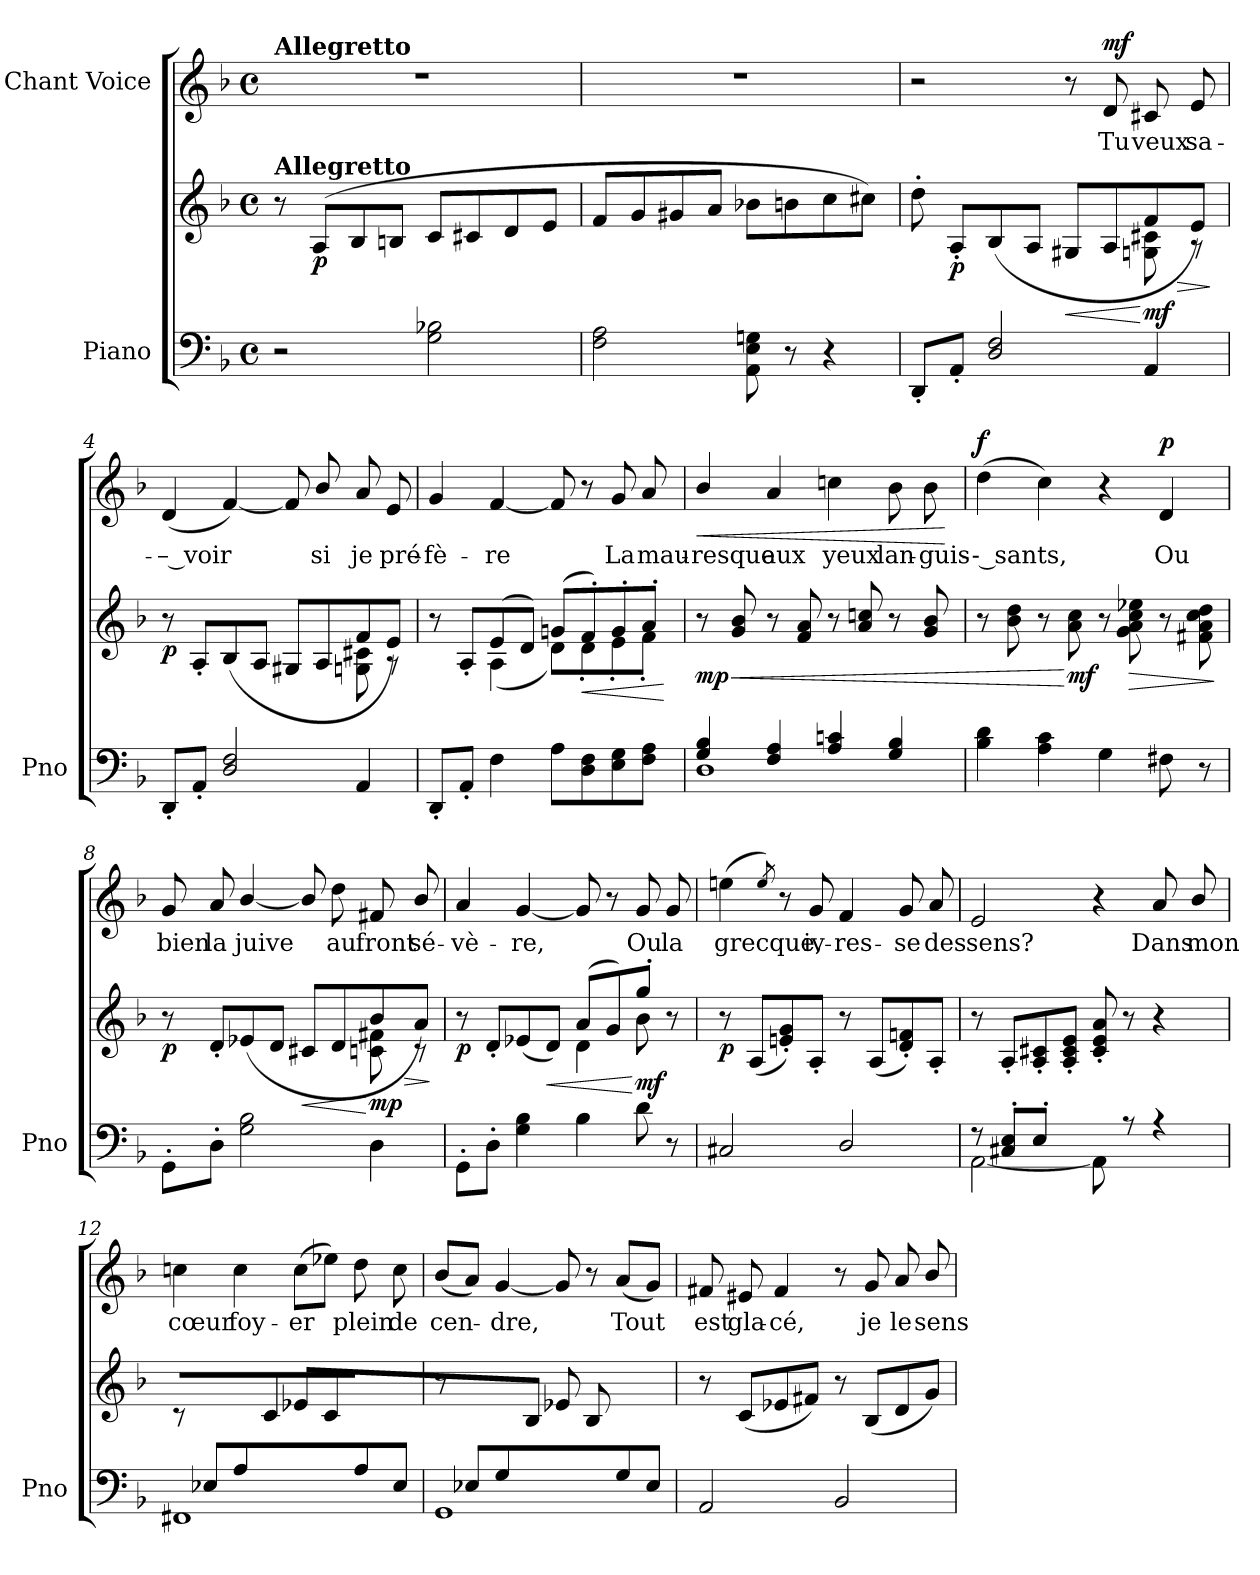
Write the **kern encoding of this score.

**kern	**kern	**dynam	**kern	**text	**dynam
*part2	*part2	*part2	*part1	*part1	*part1
*staff3	*staff2	*staff2/3	*staff1	*staff1	*staff1
*I"Piano	*	*	*I"Chant Voice	*	*
*I'Pno	*	*	*	*	*
*clefF4	*clefG2	*	*clefG2	*	*
*k[b-]	*k[b-]	*	*k[b-]	*	*
*M4/4	*M4/4	*	*M4/4	*	*
*met(c)	*met(c)	*	*met(c)	*	*
*MM116	*MM116	*	*MM116	*	*
=1	=1	=1	=1	=1	=1
!	!	!	!LO:TX:a:B:t=Allegretto	!	!
!	!LO:TX:a:B:t=Allegretto	!	!	!	!
2r	8r	.	1r	.	.
!	!	!LO:DY:b	!	!	!
.	(>8A/L	p	.	.	.
.	8B-/	.	.	.	.
.	8Bn/J	.	.	.	.
2G\ 2B-X\	8c/L	.	.	.	.
.	8c#X/	.	.	.	.
.	8d/	.	.	.	.
.	8e/J	.	.	.	.
=2	=2	=2	=2	=2	=2
2F\ 2A\	8f/L	.	1r	.	.
.	8g/	.	.	.	.
.	8g#X/	.	.	.	.
.	8a/J	.	.	.	.
8AA\ 8E\ 8Gn\	8b-X\L	.	.	.	.
8r	8bn\	.	.	.	.
4r	8cc\	.	.	.	.
.	8cc#X\J)	.	.	.	.
=3	=3	=3	=3	=3	=3
*	*^	*	*	*	*
8DD'/L	8dd'\	2ryy	.	2r	.	.
!	!	!	!LO:DY:b	!	!	!
8AA'/J	8A'/L	.	p	.	.	.
2D/ 2F/	(>8B-/	.	.	.	.	.
.	8A/J	.	.	.	.	.
!	!	!	!LO:HP:b	!	!	!
.	8G#X/L	4ryy	<	8r	.	.
!	!	!	!	!	!LO:LY:b	!LO:DY:a
.	8A/	.	.	8d/	Tu	mf
!	!	!	!LO:HP:n=1:b	!	!LO:LY:b	!
!	!	!	!LO:DY:n=1:b	!	!	!
4AA/	8f/	8Gn\ 8c#X\	[ > mf	8c#X/	veux	.
!	!	!	!	!	!LO:LY:b	!
.	8e/J)	8r	.	8e/	sa-	.
*	*v	*v	*	*	*	*
.	.	]	.	.	.
!!LO:LB:g=z
=4	=4	=4	=4	=4	=4
*	*^	*	*	*	*
!	!	!	!LO:DY:b	!	!LO:LY:b	!
8DD'/L	8r	2ryy	p	(<4d/	-– voir	.
8AA'/J	8A'/L	.	.	.	.	.
2D/ 2F/	(>8B-/	.	.	[4f/)	.	.
.	8A/J	.	.	.	.	.
.	8G#X/L	4ryy	.	8f/]	.	.
!	!	!	!	!	!LO:LY:b	!
.	8A/	.	.	8b-/	si	.
!	!	!	!	!	!LO:LY:b	!
4AA/	8f/	8Gn\ 8c#X\	.	8a/	je	.
!	!	!	!	!	!LO:LY:b	!
.	8e/J)	8r	.	8e/	pré-	.
=5	=5	=5	=5	=5	=5	=5
!	!	!	!	!	!LO:LY:b	!
8DD'/L	8r	4ryy	.	4g/	-fè-	.
8AA'/J	8A'/L	.	.	.	.	.
!	!	!	!	!	!LO:LY:b	!
4F\	(>8e/	(<4A\	.	[4f/	-re	.
.	8d/J)	.	.	.	.	.
8A\L	(>8gn/L	8d\L)	.	8f/]	.	.
!	!	!	!LO:HP:b	!	!	!
8D\ 8F\	8f'/)	8d'\	<	8r	.	.
!	!	!	!	!	!LO:LY:b	!
8E\ 8G\	8g'/	8e'\	.	8g/	La	.
!	!	!	!	!	!LO:LY:b	!
8F\ 8A\J	8a'/J	8f'\J	.	8a/	mau-	.
*	*v	*v	*	*	*	*
.	.	[	.	.	.
=6	=6	=6	=6	=6	=6
*^	*	*	*	*	*
!	!	!	!LO:HP:b	!	!LO:LY:b	!LO:HP:b
!	!	!	!LO:DY:n=1:b	!	!	!
4G/ 4B-/	1D	8r	< mp	4b-/	-resque	<
.	.	8g/ 8b-/	.	.	.	.
!	!	!	!	!	!LO:LY:b	!
4F/ 4A/	.	8r	.	4a/	aux	.
.	.	8f/ 8a/	.	.	.	.
!	!	!	!	!	!LO:LY:b	!
4A/ 4cn/	.	8r	.	4ccn\	yeux	.
.	.	8a/ 8ccn/	.	.	.	.
!	!	!	!	!	!LO:LY:b	!
4G/ 4B-/	.	8r	.	8b-\	lan-	.
!	!	!	!	!	!LO:LY:b	!
.	.	8g/ 8b-/	.	8b-\	-guis-	.
*v	*v	*	*	*	*	*
.	.	.	.	.	[
!!LO:LB:g=z
=7	=7	=7	=7	=7	=7
!	!	!	!	!LO:LY:b	!LO:DY:b
4B-\ 4d\	8r	.	(>4dd\	-- sants,	f
.	8b-\ 8dd\	.	.	.	.
4A\ 4c\	8r	.	4cc\)	.	.
!	!	!LO:DY:n=1:b	!	!	!
.	8a\ 8cc\	[ mf	.	.	.
4G\	8r	.	4r	.	.
!	!	!LO:HP:b	!	!	!
.	8g\ 8a\ 8cc\ 8ee-X\	>	.	.	.
!	!	!	!	!LO:LY:b	!LO:DY:a
8F#X\	8r	.	4d/	Ou	p
8r	8f#X\ 8a\ 8cc\ 8dd\	.	.	.	.
.	.	]	.	.	.
=8	=8	=8	=8	=8	=8
*	*^	*	*	*	*
!	!	!	!LO:DY:b	!	!LO:LY:b	!
8GG'\L	8r	2ryy	p	8g/	bien	.
!	!	!	!	!	!LO:LY:b	!
8D'\J	8d'/L	.	.	8a/	la	.
!	!	!	!	!	!LO:LY:b	!
2G\ 2B-\	(>8e-X/	.	.	[4b-/	juive	.
.	8d/J	.	.	.	.	.
!	!	!	!LO:HP:b	!	!	!
.	8c#X/L	4ryy	<	8b-/]	.	.
!	!	!	!	!	!LO:LY:b	!
.	8d/	.	.	8dd\	au	.
!	!	!	!LO:HP:n=1:b	!	!LO:LY:b	!
!	!	!	!LO:DY:n=1:b	!	!	!
4D\	8b-/	8cn\ 8f#X\	[ > mp	8f#X/	front	.
!	!	!	!	!	!LO:LY:b	!
.	8a/J)	8r	.	8b-/	sé-	.
*	*v	*v	*	*	*	*
.	.	]	.	.	.
=9	=9	=9	=9	=9	=9
*	*^	*	*	*	*
!	!	!	!LO:DY:b	!	!LO:LY:b	!
8GG'\L	8r	2ryy	p	4a/	-vè-	.
8D'\J	8d'/L	.	.	.	.	.
!	!	!	!	!	!LO:LY:b	!
4G\ 4B-\	(>8e-X/	.	.	[4g/	-re,	.
!	!	!	!LO:HP:b	!	!	!
.	8d/J)	.	<	.	.	.
4B-\	(>8a/L	4d\	.	8g/]	.	.
.	8g/)	.	.	8r	.	.
!	!	!	!LO:DY:n=1:b	!	!LO:LY:b	!
8d\	8gg'/J	(8b-\	[ mf	8g/	Ou	.
!	!	!	!	!	!LO:LY:b	!
8r	8r	8ryy	.	8g/	la	.
!!LO:LB:g=z
=10	=10	=10	=10	=10	=10	=10
!	!	!	!LO:DY:b	!	!LO:LY:b	!
*	*v	*v	*	*	*	*
2C#X/	8r	p	(<4een\	grecque,	.
.	(<8A/L	.	.	.	.
.	.	.	8qee/)	.	.
.	8en/' 8g/')	.	8r	.	.
!	!	!	!	!LO:LY:b	!
.	8A'/J	.	8g/	iv-	.
!	!	!	!	!LO:LY:b	!
2D/	8r	.	4f/	-res-	.
.	(<8A/L	.	.	.	.
!	!	!	!	!LO:LY:b	!
.	8d/' 8fn/')	.	8g/	-se	.
!	!	!	!	!LO:LY:b	!
.	8A'/J	.	8a/	des	.
=11	=11	=11	=11	=11	=11
*^	*	*	*	*	*
!	!	!	!	!	!LO:LY:b	!
8r	[2AA\	8r	.	2e/	sens?	.
8C#X/' 8E/'L	.	8A'/L	.	.	.	.
8E'/J	.	8A/' 8c#X/'	.	.	.	.
8ryy	.	8A/' 8c#/' 8e/'J	.	.	.	.
2ryy	8AA\]	8c#/' 8e/' 8a/'	.	4r	.	.
.	8rA	8r	.	.	.	.
!	!	!	!	!	!LO:LY:b	!
.	4rA	4r	.	8a/	Dans	.
!	!	!	!	!	!LO:LY:b	!
.	.	.	.	8b-/	mon	.
=12	=12	=12	=12	=12	=12	=12
!	!	!	!	!	!LO:LY:b	!
8ryy	1FF#X	8r	.	4ccn\	cœur	.
8E-X/L	.	4ryy	.	.	.	.
!	!	!	!	!	!LO:LY:b	!
8A/	.	.	.	4cc\	foy-	.
4.ryy	.	8c/J	.	.	.	.
!	!	!	!	!	!LO:LY:b	!
.	.	8e-X/L	.	(>8cc\L	er	.
.	.	8c/	.	8ee-X\J)	.	.
!	!	!	!	!	!LO:LY:b	!
8A/	.	4ryy	.	8dd\	plein	.
!	!	!	!	!	!LO:LY:b	!
8E-/J	.	.	.	8cc\	de	.
!!LO:PB:g=z
=13	=13	=13	=13	=13	=13	=13
!	!	!	!	!	!LO:LY:b	!
8ryy	1GG	8r	.	(<8b-/L	cen-	.
8E-X/L	.	4ryy	.	8a/J)	.	.
!	!	!	!	!	!LO:LY:b	!
8G/	.	.	.	[4g/	-dre,	.
4.ryy	.	8B-/J	.	.	.	.
.	.	8e-X/L	.	8g/]	.	.
.	.	8B-/	.	8r	.	.
!	!	!	!	!	!LO:LY:b	!
8G/	.	4ryy	.	(<8a/L	Tout	.
8E-/J	.	.	.	8g/J)	.	.
*v	*v	*	*	*	*	*
=14	=14	=14	=14	=14	=14
!	!	!	!	!LO:LY:b	!
2AA/	8r	.	8f#X/	est	.
!	!	!	!	!LO:LY:b	!
.	(<8c/L	.	8e#X/	gla-	.
!	!	!	!	!LO:LY:b	!
.	8e-X/	.	4f#/	-cé,	.
.	8f#X/J)	.	.	.	.
2BB-/	8r	.	8r	.	.
!	!	!	!	!LO:LY:b	!
.	(<8B-/L	.	8g/	je	.
!	!	!	!	!LO:LY:b	!
.	8d/	.	8a/	le	.
!	!	!	!	!LO:LY:b	!
.	8g/J)	.	8b-/	sens	.
=	=	=	=	=	=
*-	*-	*-	*-	*-	*-
